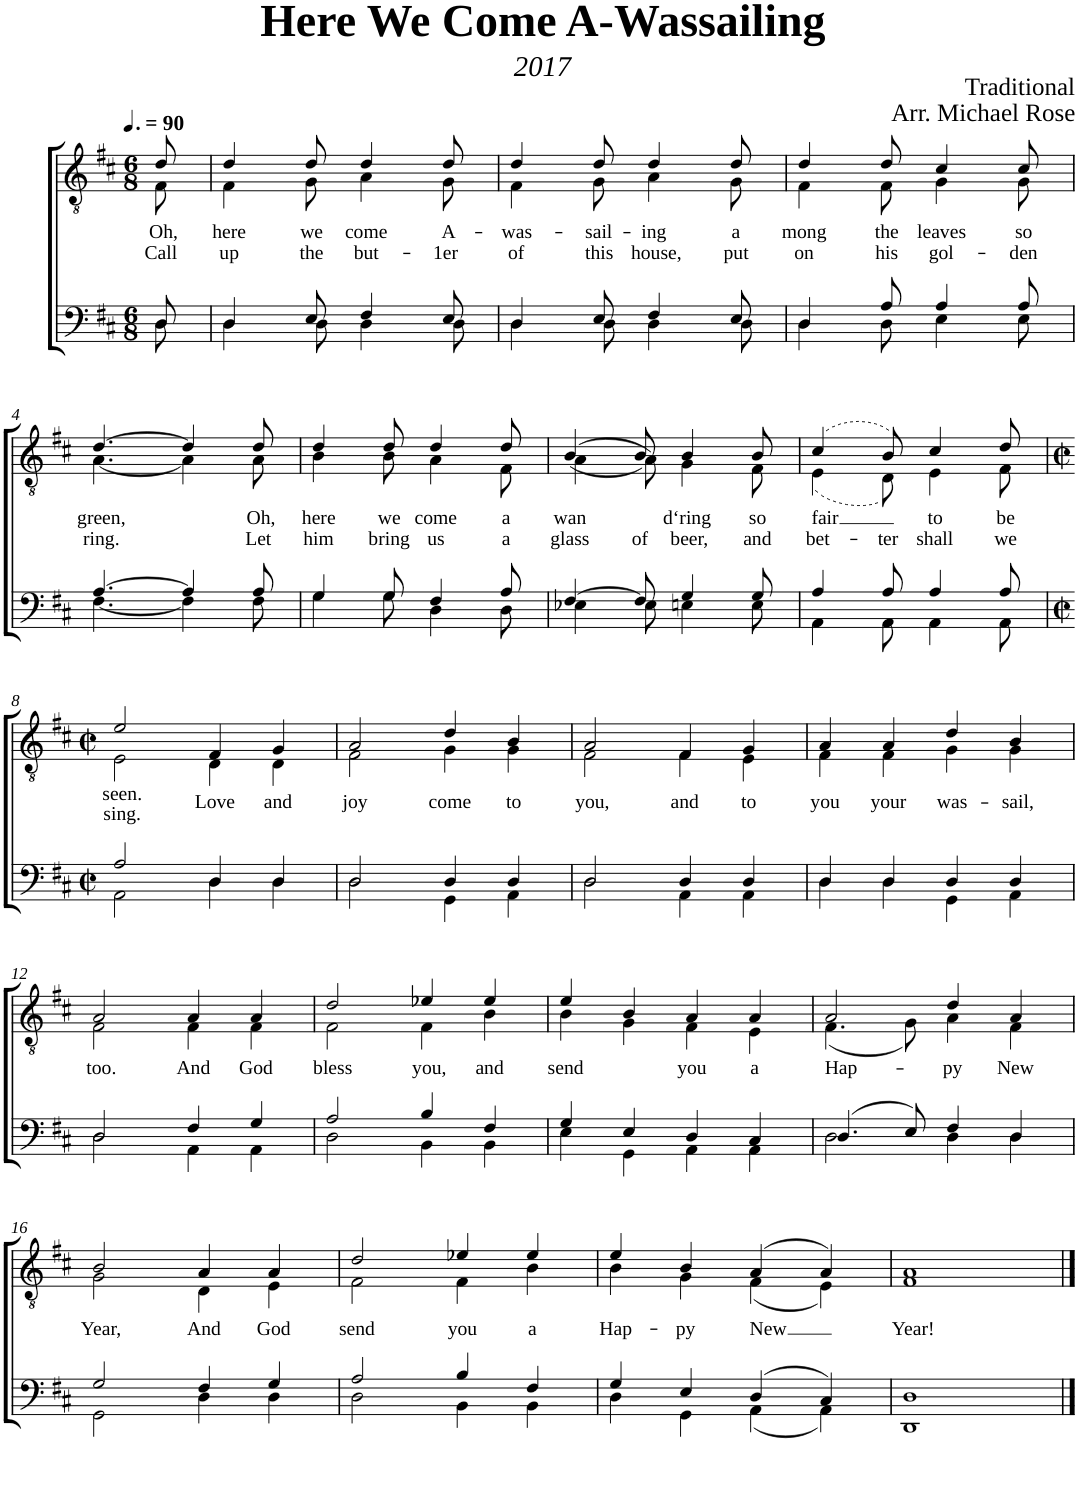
**kern	**kern	**text	**text
*part2	*part1	*part1	*part1
*staff2	*staff1	*staff1	*staff1
*I"Basses	*I"Tenors	*	*
*clefF4	*clefGv2	*	*
*k[f#c#]	*k[f#c#]	*	*
*M6/8	*M6/8	*	*
*MM135	*MM135	*	*
=	=	=	=
*^	*^	*	*
!	!	!	!	!LO:LY:b	!LO:LY:b
8D/	8D\	8d/	8F#\	Oh,	Call
=1	=1	=1	=1	=1	=1
!	!	!	!	!LO:LY:b	!LO:LY:b
4D/	4D\	4d/	4F#\	here	up
!	!	!	!	!LO:LY:b	!LO:LY:b
8E/	8D\	8d/	8G\	we	the
!	!	!	!	!LO:LY:b	!LO:LY:b
4F#/	4D\	4d/	4A\	come	but-
!	!	!	!	!LO:LY:b	!LO:LY:b
8E/	8D\	8d/	8G\	A-	-1er
=2	=2	=2	=2	=2	=2
!	!	!	!	!LO:LY:b	!LO:LY:b
4D/	4D\	4d/	4F#\	-was-	of
!	!	!	!	!LO:LY:b	!LO:LY:b
8E/	8D\	8d/	8G\	-sail-	this
!	!	!	!	!LO:LY:b	!LO:LY:b
4F#/	4D\	4d/	4A\	-ing	house,
!	!	!	!	!LO:LY:b	!LO:LY:b
8E/	8D\	8d/	8G\	a	put
=3	=3	=3	=3	=3	=3
!	!	!	!	!LO:LY:b	!LO:LY:b
4D/	4D\	4d/	4F#\	mong	on
!	!	!	!	!LO:LY:b	!LO:LY:b
8A/	8D\	8d/	8F#\	the	his
!	!	!	!	!LO:LY:b	!LO:LY:b
4A/	4E\	4c#/	4G\	leaves	gol-
!	!	!	!	!LO:LY:b	!LO:LY:b
8A/	8E\	8c#/	8G\	so	-den
!!LO:LB:g=z	!!
=4	=4	=4	=4	=4	=4
!	!	!	!	!LO:LY:b	!LO:LY:b
[>4.A/	[<4.F#\	[>4.d/	[<4.A\	green,	ring.
4A/]	4F#\]	4d/]	4A\]	.	.
!	!	!	!	!LO:LY:b	!LO:LY:b
8A/	8F#\	8d/	8A\	Oh,	Let
=5	=5	=5	=5	=5	=5
!	!	!	!	!LO:LY:b	!LO:LY:b
4G/	4G\	4d/	4B\	here	him
!	!	!	!	!LO:LY:b	!LO:LY:b
8G/	8G\	8d/	8B\	we	bring
!	!	!	!	!LO:LY:b	!LO:LY:b
4F#/	4D\	4d/	4A\	come	us
!	!	!	!	!LO:LY:b	!LO:LY:b
8A/	8D\	8d/	8F#\	a	a
=6	=6	=6	=6	=6	=6
!	!	!	!	!LO:LY:b	!LO:LY:b
[>4F#/	4E-X\	(<(>4B/	4A\	wan	glass
!	!	!	!	!	!LO:LY:b
8F#/]	8E-\	8B/	8A\))	.	of
!	!	!	!	!LO:LY:b	!LO:LY:b
4G/	4En\	4B/	4G\	d‘ring	beer,
!	!	!	!	!LO:LY:b	!LO:LY:b
8G/	8E\	8B/	8F#\	so	and
=7	=7	=7	=7	=7	=7
!	!	!	!	!LO:LY:b	!LO:LY:b
4A/	4AA\	(4c#/	(4E\	fair	bet-
!	!	!	!	!	!LO:LY:b
8A/	8AA\	8B/)	8D\)	.	-ter
!	!	!	!	!LO:LY:b	!LO:LY:b
4A/	4AA\	4c#/	4E\	to	shall
!	!	!	!	!LO:LY:b	!LO:LY:b
8A/	8AA\	8d/	8F#\	be	we
!!LO:LB:g=z	!!
=8	=8	=8	=8	=8	=8
*M2/2	*	*M2/2	*	*	*
*met(c|)	*	*met(c|)	*	*	*
!	!	!	!	!LO:LY:b	!LO:LY:b
2A/	2AA\	2e/	2E\	seen.	sing.
!	!	!	!	!LO:LY:b	!
4D/	4D\	4F#/	4D\	Love	.
!	!	!	!	!LO:LY:b	!
4D/	4D\	4G/	4D\	and	.
=9	=9	=9	=9	=9	=9
!	!	!	!	!LO:LY:b	!
2D/	2D\	2A/	2F#\	joy	.
!	!	!	!	!LO:LY:b	!
4D/	4GG\	4d/	4G\	come	.
!	!	!	!	!LO:LY:b	!
4D/	4AA\	4B/	4G\	to	.
=10	=10	=10	=10	=10	=10
!	!	!	!	!LO:LY:b	!
2D/	2D\	2A/	2F#\	you,	.
!	!	!	!	!LO:LY:b	!
4D/	4AA\	4F#/	4F#\	and	.
!	!	!	!	!LO:LY:b	!
4D/	4AA\	4G/	4E\	to	.
=11	=11	=11	=11	=11	=11
!	!	!	!	!LO:LY:b	!
4D/	4D\	4A/	4F#\	you	.
!	!	!	!	!LO:LY:b	!
4D/	4D\	4A/	4F#\	your	.
!	!	!	!	!LO:LY:b	!
4D/	4GG\	4d/	4G\	was-	.
!	!	!	!	!LO:LY:b	!
4D/	4AA\	4B/	4G\	-sail,	.
!!LO:LB:g=z	!!
=12	=12	=12	=12	=12	=12
!	!	!	!	!LO:LY:b	!
2D/	2D\	2A/	2F#\	too.	.
!	!	!	!	!LO:LY:b	!
4F#/	4AA\	4A/	4F#\	And	.
!	!	!	!	!LO:LY:b	!
4G/	4AA\	4A/	4F#\	God	.
=13	=13	=13	=13	=13	=13
!	!	!	!	!LO:LY:b	!
2A/	2D\	2d/	2F#\	bless	.
!	!	!	!	!LO:LY:b	!
4B/	4BB\	4e-X/	4F#\	you,	.
!	!	!	!	!LO:LY:b	!
4F#/	4BB\	4e-/	4B\	and	.
=14	=14	=14	=14	=14	=14
!	!	!	!	!LO:LY:b	!
4G/	4E\	4e/	4B\	send	.
4E/	4GG\	4B/	4G\	.	.
!	!	!	!	!LO:LY:b	!
4D/	4AA\	4A/	4F#\	you	.
!	!	!	!	!LO:LY:b	!
4C#/	4AA\	4A/	4E\	a	.
=15	=15	=15	=15	=15	=15
!	!	!	!	!LO:LY:b	!
(4.D/	2D\	2A/	(4.F#\	Hap-	.
8E/)	.	.	8G\)	.	.
!	!	!	!	!LO:LY:b	!
4F#/	4D\	4d/	4A\	-py	.
!	!	!	!	!LO:LY:b	!
4D/	4D\	4A/	4F#\	New	.
!!LO:LB:g=z	!!
=16	=16	=16	=16	=16	=16
!	!	!	!	!LO:LY:b	!
2G/	2GG\	2B/	2G\	Year,	.
!	!	!	!	!LO:LY:b	!
4F#/	4D\	4A/	4D\	And	.
!	!	!	!	!LO:LY:b	!
4G/	4D\	4A/	4E\	God	.
=17	=17	=17	=17	=17	=17
!	!	!	!	!LO:LY:b	!
2A/	2D\	2d/	2F#\	send	.
!	!	!	!	!LO:LY:b	!
4B/	4BB\	4e-X/	4F#\	you	.
!	!	!	!	!LO:LY:b	!
4F#/	4BB\	4e-/	4B\	a	.
=18	=18	=18	=18	=18	=18
!	!	!	!	!LO:LY:b	!
4G/	4D\	4e/	4B\	Hap-	.
!	!	!	!	!LO:LY:b	!
4E/	4GG\	4B/	4G\	-py	.
!	!	!	!	!LO:LY:b	!
(4D/	(4AA\	(4A/	(4F#\	New	.
4C#/)	4AA\)	4A/)	4E\)	.	.
=19	=19	=19	=19	=19	=19
!	!	!	!	!LO:LY:b	!
1D	1DD	1A	1F#	Year!	.
*v	*v	*	*	*	*
*	*v	*v	*	*
==	==	==	==
*-	*-	*-	*-
